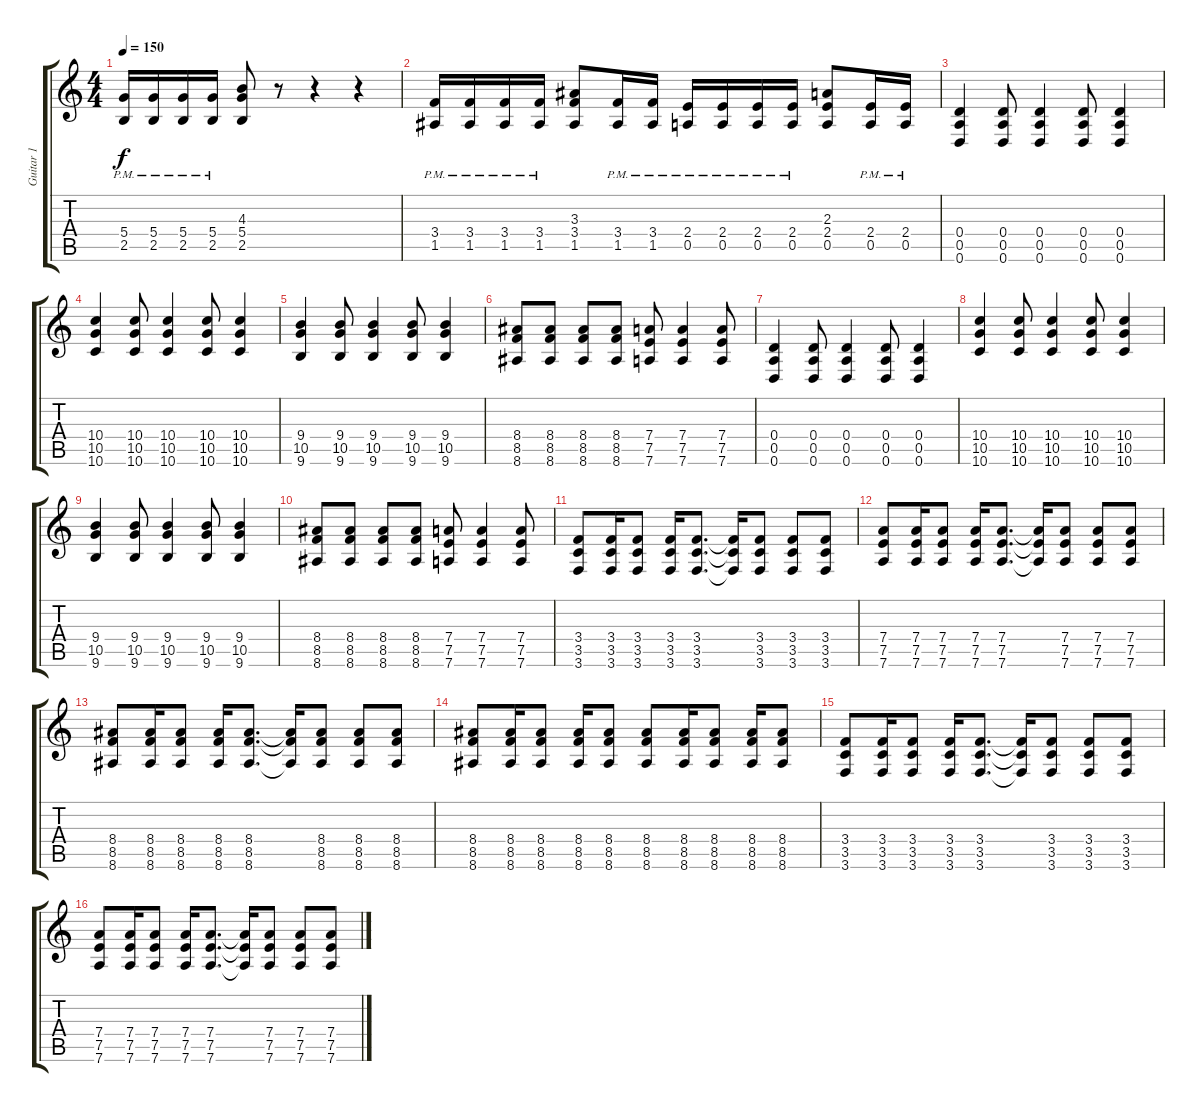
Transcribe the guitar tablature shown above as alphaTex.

\track ("Guitar 1" "Guitar 1") {instrument distortionguitar}
\staff {score tabs}
\tuning (E4 B3 G3 D3 A2 D2) {hide}
\ts (4 4)
\tempo 150
\clef g2
\ks c
(5.4{pm} 2.5{pm}).16{dy f} (5.4{pm} 2.5{pm}).16 (5.4{pm} 2.5{pm}).16 (5.4{pm} 2.5{pm}).16 (4.3 5.4 2.5).8 r.8 r.4 r.4 |
(3.4{pm} 1.5{pm}).16 (3.4{pm} 1.5{pm}).16 (3.4{pm} 1.5{pm}).16 (3.4{pm} 1.5{pm}).16 (3.3 3.4 1.5).8 (3.4{pm} 1.5{pm}).16 (3.4{pm} 1.5{pm}).16 (2.4{pm} 0.5{pm}).16 (2.4{pm} 0.5{pm}).16 (2.4{pm} 0.5{pm}).16 (2.4{pm} 0.5{pm}).16 (2.3 2.4 0.5).8 (2.4{pm} 0.5{pm}).16 (2.4{pm} 0.5{pm}).16 |
(0.4 0.5 0.6).4 (0.4 0.5 0.6).8 (0.4 0.5 0.6).4 (0.4 0.5 0.6).8 (0.4 0.5 0.6).4 |
(10.4 10.5 10.6).4 (10.4 10.5 10.6).8 (10.4 10.5 10.6).4 (10.4 10.5 10.6).8 (10.4 10.5 10.6).4 |
(9.4 10.5 9.6).4 (9.4 10.5 9.6).8 (9.4 10.5 9.6).4 (9.4 10.5 9.6).8 (9.4 10.5 9.6).4 |
(8.4 8.5 8.6).8 (8.4 8.5 8.6).8 (8.4 8.5 8.6).8 (8.4 8.5 8.6).8 (7.4 7.5 7.6).8 (7.4 7.5 7.6).4 (7.4 7.5 7.6).8 |
(0.4 0.5 0.6).4 (0.4 0.5 0.6).8 (0.4 0.5 0.6).4 (0.4 0.5 0.6).8 (0.4 0.5 0.6).4 |
(10.4 10.5 10.6).4 (10.4 10.5 10.6).8 (10.4 10.5 10.6).4 (10.4 10.5 10.6).8 (10.4 10.5 10.6).4 |
(9.4 10.5 9.6).4 (9.4 10.5 9.6).8 (9.4 10.5 9.6).4 (9.4 10.5 9.6).8 (9.4 10.5 9.6).4 |
(8.4 8.5 8.6).8 (8.4 8.5 8.6).8 (8.4 8.5 8.6).8 (8.4 8.5 8.6).8 (7.4 7.5 7.6).8 (7.4 7.5 7.6).4 (7.4 7.5 7.6).8 |
(3.4 3.5 3.6).8 (3.4 3.5 3.6).16 (3.4 3.5 3.6).8 (3.4 3.5 3.6).16 (3.4 3.5 3.6).8{d} (3.4{t} 3.5{t} 3.6{t}).16 (3.4 3.5 3.6).8 (3.4 3.5 3.6).8 (3.4 3.5 3.6).8 |
(7.4 7.5 7.6).8 (7.4 7.5 7.6).16 (7.4 7.5 7.6).8 (7.4 7.5 7.6).16 (7.4 7.5 7.6).8{d} (7.4{t} 7.5{t} 7.6{t}).16 (7.4 7.5 7.6).8 (7.4 7.5 7.6).8 (7.4 7.5 7.6).8 |
(8.4 8.5 8.6).8 (8.4 8.5 8.6).16 (8.4 8.5 8.6).8 (8.4 8.5 8.6).16 (8.4 8.5 8.6).8{d} (8.4{t} 8.5{t} 8.6{t}).16 (8.4 8.5 8.6).8 (8.4 8.5 8.6).8 (8.4 8.5 8.6).8 |
(8.4 8.5 8.6).8 (8.4 8.5 8.6).16 (8.4 8.5 8.6).8 (8.4 8.5 8.6).16 (8.4 8.5 8.6).8 (8.4 8.5 8.6).8 (8.4 8.5 8.6).16 (8.4 8.5 8.6).8 (8.4 8.5 8.6).16 (8.4 8.5 8.6).8 |
(3.4 3.5 3.6).8 (3.4 3.5 3.6).16 (3.4 3.5 3.6).8 (3.4 3.5 3.6).16 (3.4 3.5 3.6).8{d} (3.4{t} 3.5{t} 3.6{t}).16 (3.4 3.5 3.6).8 (3.4 3.5 3.6).8 (3.4 3.5 3.6).8 |
(7.4 7.5 7.6).8 (7.4 7.5 7.6).16 (7.4 7.5 7.6).8 (7.4 7.5 7.6).16 (7.4 7.5 7.6).8{d} (7.4{t} 7.5{t} 7.6{t}).16 (7.4 7.5 7.6).8 (7.4 7.5 7.6).8 (7.4 7.5 7.6).8
